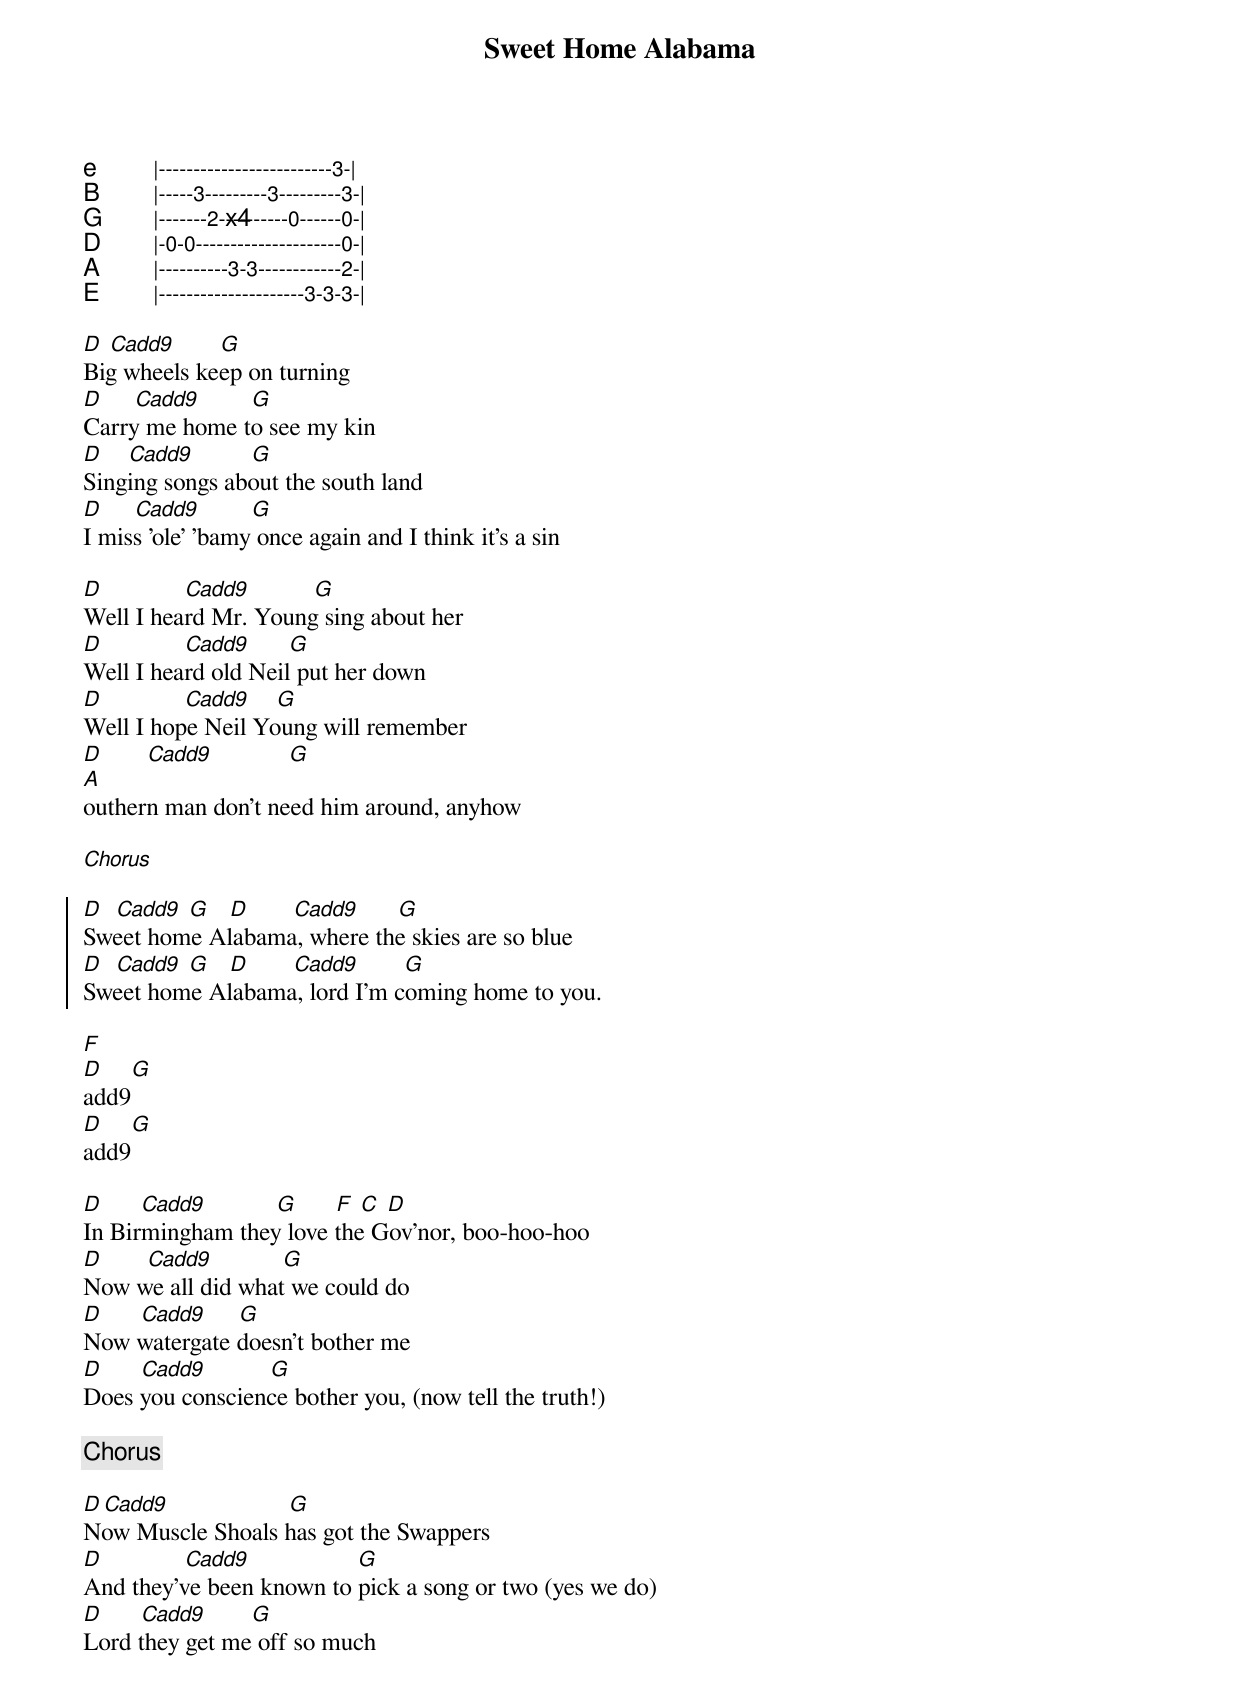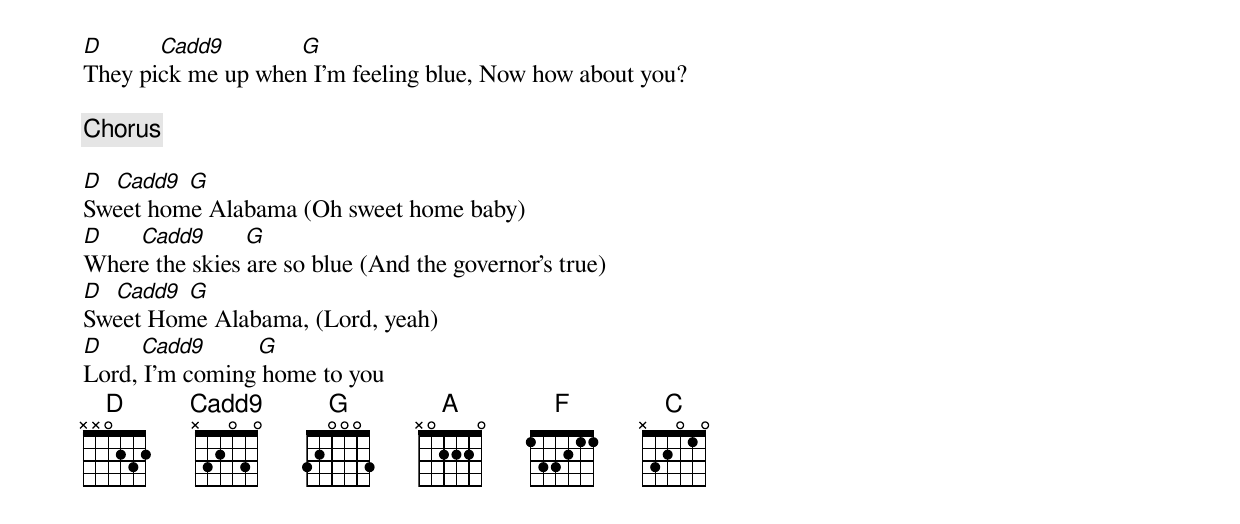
{title: Sweet Home Alabama}
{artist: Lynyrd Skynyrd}

{start_of_grid}
e|-------------------------3-|
B|-----3---------3---------3-|
G|-------2----------0------0-|  x4
D|-0-0---------------------0-|
A|----------3-3------------2-|
E|---------------------3-3-3-|
{end_of_grid}

[D] [Cadd9]       [G]
Big wheels keep on turning
[D]     [Cadd9]        [G]
Carry me home to see my kin
[D]    [Cadd9]         [G]
Singing songs about the south land
[D]     [Cadd9]        [G]
I miss 'ole' 'bamy once again and I think it's a sin

[D]             [Cadd9]          [G]
Well I heard Mr. Young sing about her
[D]             [Cadd9]      [G]
Well I heard old Neil put her down
[D]             [Cadd9]    [G]
Well I hope Neil Young will remember
[D]       [Cadd9]            [G]
[A]outhern man don’t need him around, anyhow

[Chorus]

{start_of_chorus}
[D]  [Cadd9] [G]   [D]       [Cadd9]      [G]
Sweet home Alabama, where the skies are so blue
[D]  [Cadd9] [G]   [D]       [Cadd9]       [G]
Sweet home Alabama, lord I’m coming home to you.
{end_of_chorus}

[F]
[D]add9[G]
[D]add9[G]

[D]      [Cadd9]           [G]      [F] [C] [D]
In Birmingham they love the Gov'nor, boo-hoo-hoo
[D]       [Cadd9]           [G]
Now we all did what we could do
[D]      [Cadd9]     [G]
Now watergate doesn't bother me
[D]      [Cadd9]          [G]
Does you conscience bother you, (now tell the truth!)

{chorus}

[D][Cadd9]                   [G]
Now Muscle Shoals has got the Swappers
[D]             [Cadd9]                 [G]
And they've been known to pick a song or two (yes we do)
[D]      [Cadd9]       [G]
Lord they get me off so much
[D]         [Cadd9]            [G]
They pick me up when I'm feeling blue, Now how about you?

{chorus}

[D]  [Cadd9] [G]
Sweet home Alabama (Oh sweet home baby)
[D]      [Cadd9]      [G]
Where the skies are so blue (And the governor's true)
[D]  [Cadd9] [G]
Sweet Home Alabama, (Lord, yeah)
[D]      [Cadd9]        [G]
Lord, I'm coming home to you
